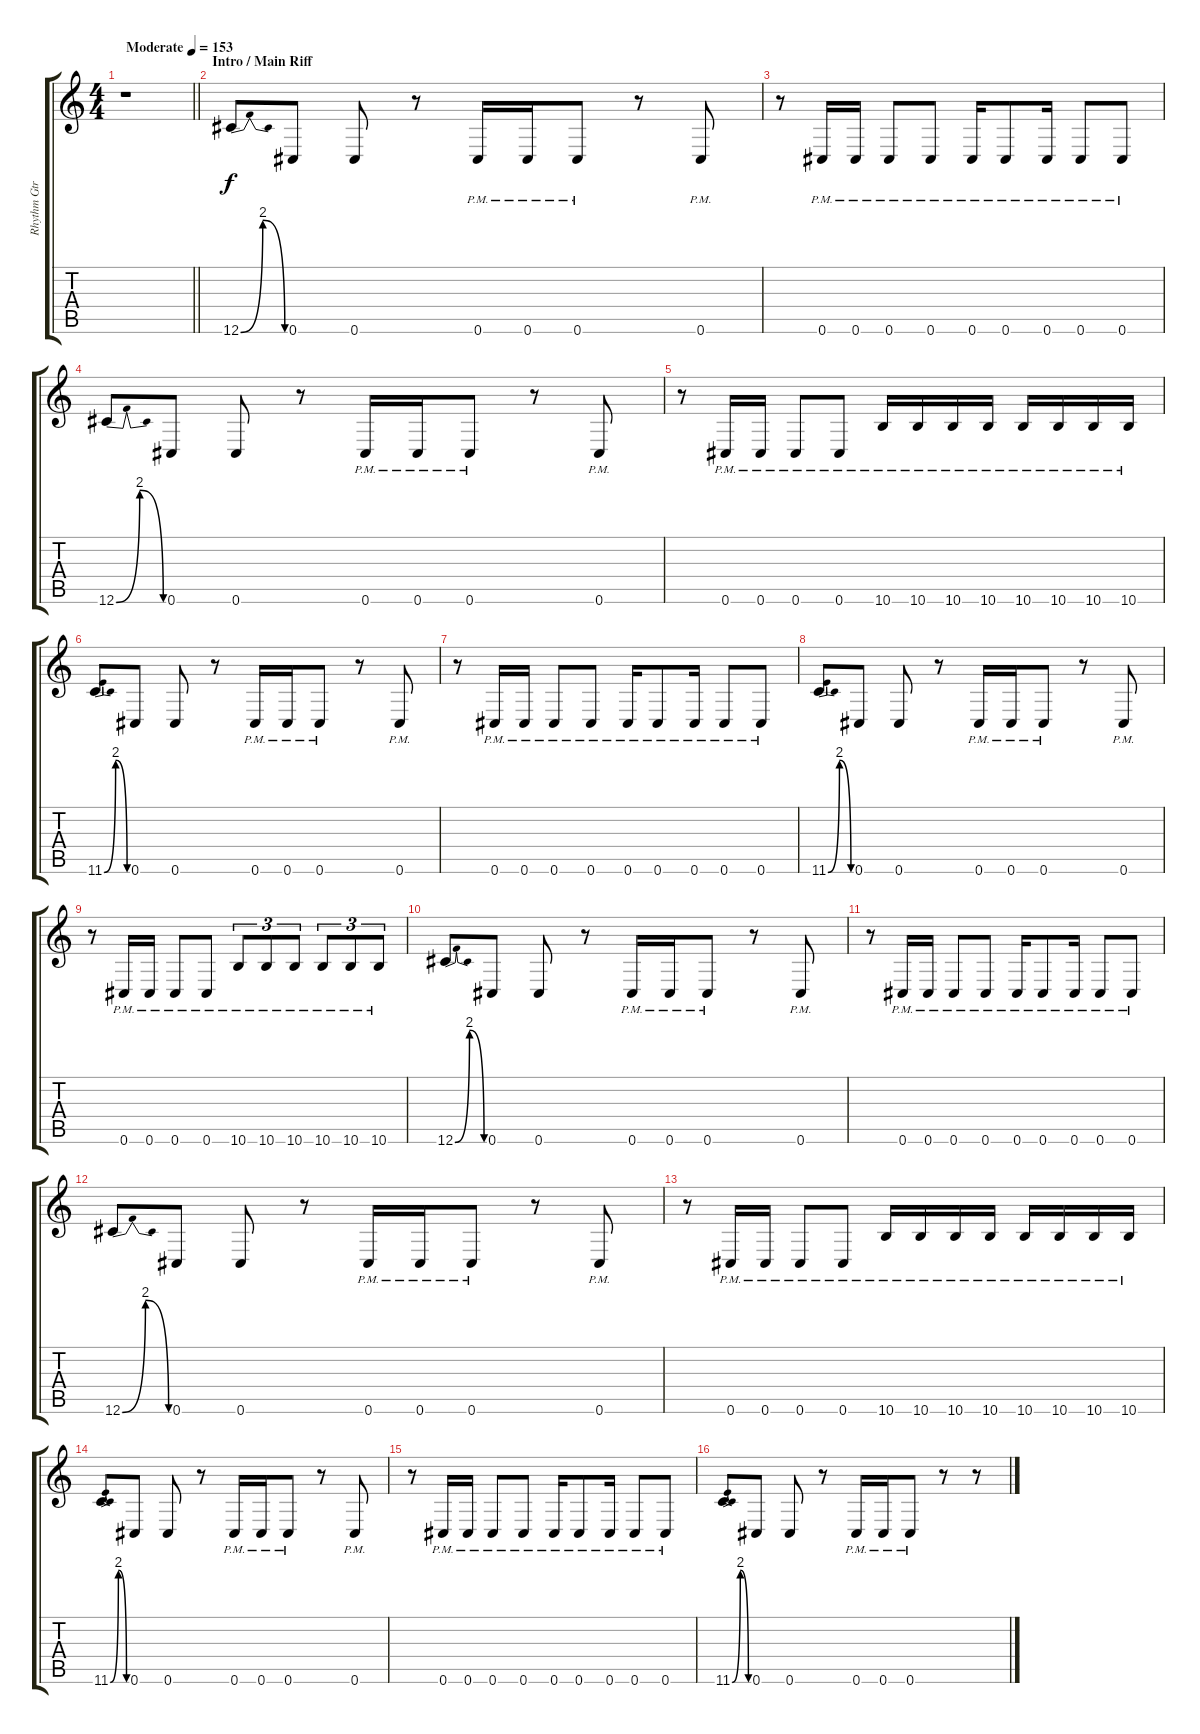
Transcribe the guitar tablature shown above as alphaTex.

\track ("Rhythm Gtr L" "Rhythm Gtr") {instrument distortionguitar}
\staff {score tabs}
\tuning (Eb4 Bb3 Gb3 Db3 Ab2 Db2) {hide}
\ts (4 4)
\tempo (153 "Moderate")
\clef g2
\barLineRight lightlight
\ks c
r.1{dy f instrument distortionguitar} |
\section ("" "Intro / Main Riff")
12.6{be (bendrelease 0 0 30 8 30 8 60 0)}.8 0.6.8 0.6.8 r.8 0.6{pm}.16 0.6{pm}.16 0.6{pm}.8 r.8 0.6{pm}.8 |
r.8 0.6{pm}.16 0.6{pm}.16 0.6{pm}.8 0.6{pm}.8 0.6{pm}.16 0.6{pm}.8 0.6{pm}.16 0.6{pm}.8 0.6{pm}.8 |
12.6{be (bendrelease 0 0 30 8 30 8 60 0)}.8 0.6.8 0.6.8 r.8 0.6{pm}.16 0.6{pm}.16 0.6{pm}.8 r.8 0.6{pm}.8 |
r.8 0.6{pm}.16 0.6{pm}.16 0.6{pm}.8 0.6{pm}.8 10.6{pm}.16 10.6{pm}.16 10.6{pm}.16 10.6{pm}.16 10.6{pm}.16 10.6{pm}.16 10.6{pm}.16 10.6{pm}.16 |
11.6{be (bendrelease 0 0 30 8 30 8 60 0)}.8 0.6.8 0.6.8 r.8 0.6{pm}.16 0.6{pm}.16 0.6{pm}.8 r.8 0.6{pm}.8 |
r.8 0.6{pm}.16 0.6{pm}.16 0.6{pm}.8 0.6{pm}.8 0.6{pm}.16 0.6{pm}.8 0.6{pm}.16 0.6{pm}.8 0.6{pm}.8 |
11.6{be (bendrelease 0 0 30 8 30 8 60 0)}.8 0.6.8 0.6.8 r.8 0.6{pm}.16 0.6{pm}.16 0.6{pm}.8 r.8 0.6{pm}.8 |
r.8 0.6{pm}.16 0.6{pm}.16 0.6{pm}.8 0.6{pm}.8 10.6{pm}.8{tu (3 2)} 10.6{pm}.8{tu (3 2)} 10.6{pm}.8{tu (3 2)} 10.6{pm}.8{tu (3 2)} 10.6{pm}.8{tu (3 2)} 10.6{pm}.8{tu (3 2)} |
12.6{be (bendrelease 0 0 30 8 30 8 60 0)}.8 0.6.8 0.6.8 r.8 0.6{pm}.16 0.6{pm}.16 0.6{pm}.8 r.8 0.6{pm}.8 |
r.8 0.6{pm}.16 0.6{pm}.16 0.6{pm}.8 0.6{pm}.8 0.6{pm}.16 0.6{pm}.8 0.6{pm}.16 0.6{pm}.8 0.6{pm}.8 |
12.6{be (bendrelease 0 0 30 8 30 8 60 0)}.8 0.6.8 0.6.8 r.8 0.6{pm}.16 0.6{pm}.16 0.6{pm}.8 r.8 0.6{pm}.8 |
r.8 0.6{pm}.16 0.6{pm}.16 0.6{pm}.8 0.6{pm}.8 10.6{pm}.16 10.6{pm}.16 10.6{pm}.16 10.6{pm}.16 10.6{pm}.16 10.6{pm}.16 10.6{pm}.16 10.6{pm}.16 |
11.6{be (bendrelease 0 0 30 8 30 8 60 0)}.8 0.6.8 0.6.8 r.8 0.6{pm}.16 0.6{pm}.16 0.6{pm}.8 r.8 0.6{pm}.8 |
r.8 0.6{pm}.16 0.6{pm}.16 0.6{pm}.8 0.6{pm}.8 0.6{pm}.16 0.6{pm}.8 0.6{pm}.16 0.6{pm}.8 0.6{pm}.8 |
11.6{be (bendrelease 0 0 30 8 30 8 60 0)}.8 0.6.8 0.6.8 r.8 0.6{pm}.16 0.6{pm}.16 0.6{pm}.8 r.8 r.8
